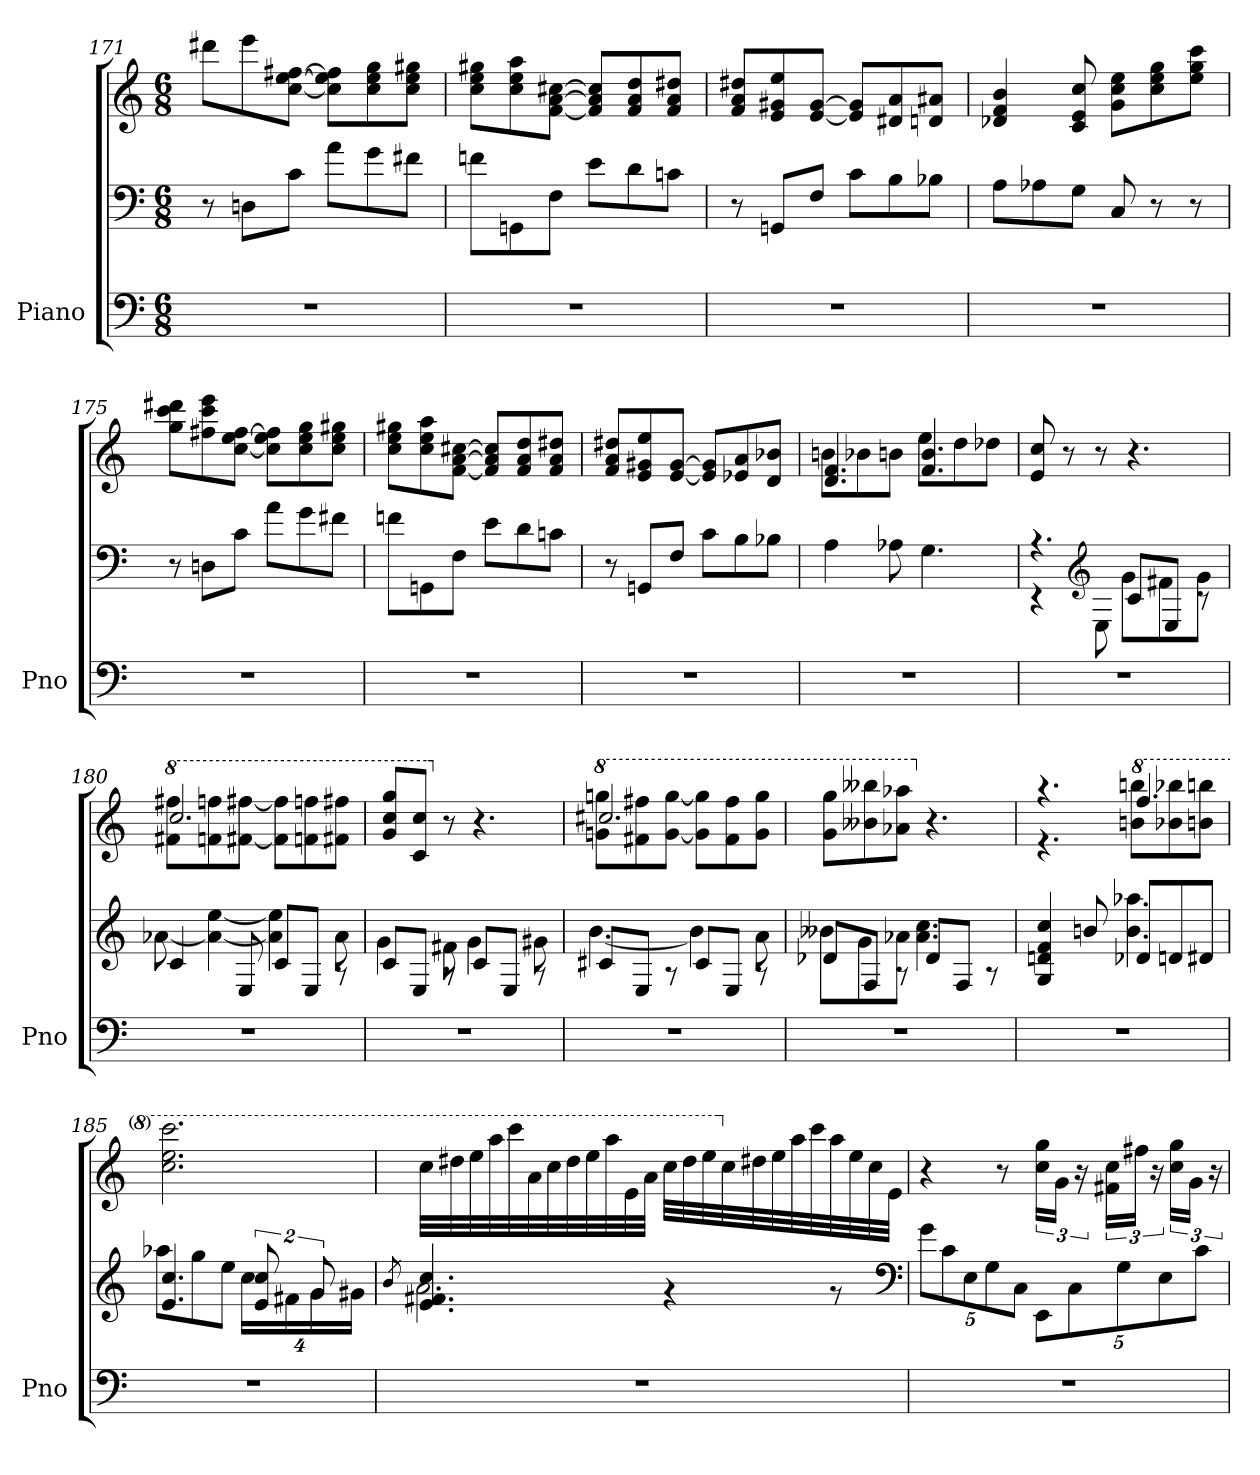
**kern	**kern	**kern
*part1	*part1	*part1
*staff3	*staff2	*staff1
*I"Piano	*	*
*I'Pno	*	*
*clefF4	*clefF4	*clefG2
*k[]	*k[]	*k[]
*M6/8	*M6/8	*M6/8
=171	=171	=171
2.r	8r	8ddd#XL
.	8DnL	8eee
.	8cJ	[8cc [8ee [8ff#XJ
.	8aL	8cc] 8ee] 8ff#]L
.	8g	8cc 8ee 8gg
.	8f#XJ	8cc 8ee 8gg#XJ
=172	=172	=172
2.r	8fnL	8cc 8ee 8gg#XL
.	8GGn	8cc 8ee 8aa
.	8FJ	[8f [8a [8cc#XJ
.	8eL	8f] 8a] 8cc#]L
.	8d	8f 8a 8dd
.	8cnJ	8f 8a 8dd#XJ
=173	=173	=173
2.r	8r	8f 8a 8dd#XL
.	8GGnL	8e 8g#X 8ee
.	8FJ	[8e [8g#J
.	8cL	8e] 8g#]L
.	8B	8d#X 8a
.	8B-XJ	8dn 8a#XJ
=174	=174	=174
2.r	8AL	4d-X 4f 4b
.	8A-X	.
.	8GJ	8c 8e 8cc
.	8C	8g 8cc 8eeL
.	8r	8cc 8ee 8gg
.	8r	8ee 8gg 8cccJ
=175	=175	=175
2.r	8r	8gg 8ccc 8ddd#XL
.	8DnL	8ff#X 8ccc 8eee
.	8cJ	[8cc [8ee [8ff#J
.	8aL	8cc] 8ee] 8ff#]L
.	8g	8cc 8ee 8gg
.	8f#XJ	8cc 8ee 8gg#XJ
=176	=176	=176
2.r	8fnL	8cc 8ee 8gg#XL
.	8GGn	8cc 8ee 8aa
.	8FJ	[8f [8a [8cc#XJ
.	8eL	8f] 8a] 8cc#]L
.	8d	8f 8a 8dd
.	8cnJ	8f 8a 8dd#XJ
=177	=177	=177
2.r	8r	8f 8a 8dd#XL
.	8GGnL	8e 8g#X 8ee
.	8FJ	[8e [8g#J
.	8cL	8e] 8g#]L
.	8B	8e-X 8a
.	8B-XJ	8d 8b-XJ
=178	=178	=178
*	*	*^
2.r	4A	4.d 4.f	8bnL
.	.	.	8b-X
.	8A-X	.	8bnJ
.	4.G	4.f 4.b	8eeL
.	.	.	8dd
.	.	.	8dd-XJ
*	*	*v	*v
=179	=179	=179
*	*^	*
2.r	4rEE	4.rA	8e 8cc
.	.	.	8r
*	*clefG2	*	*
.	8E\	.	8r
.	8cL	8gL	4.r
.	8EJ	8f#X	.
.	8rc	8gJ	.
=180	=180	=180	=180
*	*	*	*8va
*	*	*	*^
2.r	4c	[8a-X	2.ccc/	8ff#X\ 8fff#X\L
.	.	4a-_ [4ee	.	8ffn 8fffn
.	8E	.	.	[8ff#X [8fff#XJ
.	8cL	4a-] 4ee]	.	8ff#]\ 8fff#]\L
.	8EJ	.	.	8ffn 8fffn
.	8rA	8a-	.	8ff#X 8fff#XJ
*	*	*	*v	*v
=181	=181	=181	=181
2.r	8cL	4g	8gg 8ccc 8gggL
.	8EJ	.	8cc 8cccJ
*	*	*	*X8va
.	8rA	8f#X	8r
.	8cL	4g	4.r
.	8EJ	.	.
.	8rA	8g#X	.
=182	=182	=182	=182
*	*	*	*8va
*	*	*	*^
2.r	8c#XL	[4.b	2.ccc#X/	8ggn\ 8gggn\L
.	8EJ	.	.	8ff#X 8fff#X
.	8rA	.	.	[8gg [8gggJ
.	8c#L	4b]	.	8gg]\ 8ggg]\L
.	8EJ	.	.	8ff# 8fff#
.	8rA	8a	.	8gg 8gggJ
*	*	*	*v	*v
=183	=183	=183	=183
2.r	8d-XL	8b--XL	8gg 8gggL
.	8FJ	8g	8bb--X 8bbb--X
.	8rA	8a-XJ	8aa-X 8aaa-XJ
*	*	*	*X8va
.	8d-L	4.a- 4.cc	4.r
.	8FJ	.	.
.	8rA	.	.
=184	=184	=184	=184
*	*	*	*^
2.r	4ryy	4G 4dn 4f 4cc	4.r	4.r
.	8ryy	8bn/	.	.
*	*	*	*8va	*
.	8d-XL	4.b 4.aa-X	4.fff/	8bbn\ 8bbbn\L
.	8dn	.	.	8bb-X 8bbb-X
.	8d#XJ	.	.	8bbn 8bbbnJ
*	*	*	*v	*v
=185	=185	=185	=185
2.r	4.e 4.cc	8aa-XL	2.ccc 2.eee 2.cccc
.	.	8gg	.
.	.	8eeJ	.
.	16%3e 16%3cc	32%3ccLL	.
.	.	32%3f#X	.
.	16%3g	32%3g	.
.	.	32%3g#XJJ	.
=186	=186	=186	=186
.	.	8qb	.
2.r	4.e 4.f#X 4.cc	2.a	32cccLLL
.	.	.	32ddd#X
.	.	.	32eee
.	.	.	32aaa
.	.	.	32cccc
.	.	.	32aa
.	.	.	32ccc
.	.	.	32ddd#
.	.	.	32eee
.	.	.	32aaa
.	.	.	32ee
.	.	.	32aaJJJ
.	4rg	.	32cccLLL
.	.	.	32ddd#
.	.	.	32eee
*	*	*	*X8va
.	.	.	32cc
.	.	.	32dd#X
.	.	.	32ee
.	.	.	32aa
.	.	.	32ccc
.	8rg	.	32aa
.	.	.	32ee
.	.	.	32cc
.	.	.	32eJJJ
*	*v	*v	*
*	*clefF4	*
=187	=187	=187
2.r	40%3gL	4r
.	40%3c	.
.	40%3E	.
.	40%3G	.
.	.	8r
.	40%3CJ	.
.	40%3EEL	24cc 24ggLL
.	.	24gJJ
.	40%3C	.
.	.	24r
.	.	24f#X 24ccLL
.	40%3G	.
.	.	24ff#XJJ
.	.	24r
.	40%3E	.
.	.	24cc 24ggLL
.	.	24gJJ
.	40%3cJ	.
.	.	24r
=	=	=
*-	*-	*-
